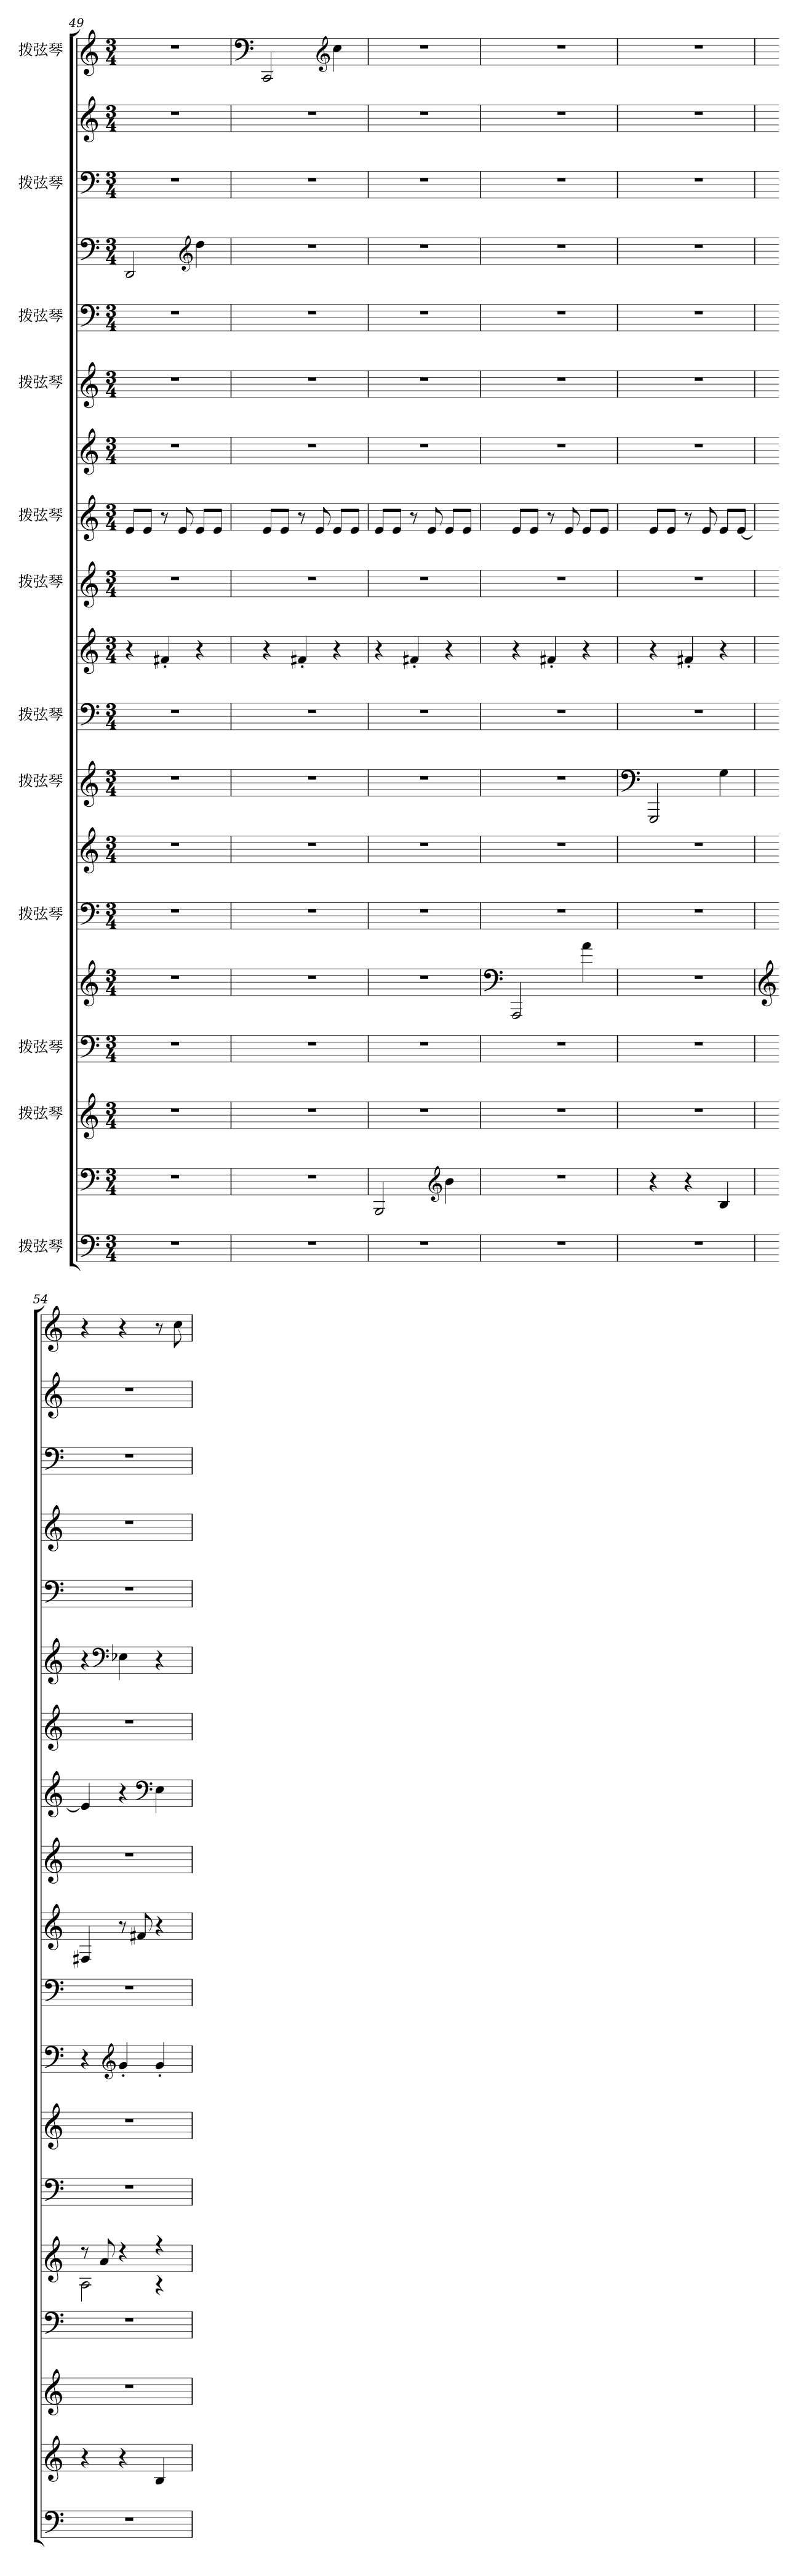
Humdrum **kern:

**kern	**kern	**kern	**kern	**kern	**kern	**kern	**kern	**kern	**kern	**kern	**kern	**kern	**kern	**kern	**kern	**kern	**kern	**kern
*part12	*part12	*part11	*part10	*part10	*part9	*part9	*part8	*part7	*part7	*part6	*part5	*part5	*part4	*part3	*part3	*part2	*part2	*part1
*staff19	*staff18	*staff17	*staff16	*staff15	*staff14	*staff13	*staff12	*staff11	*staff10	*staff9	*staff8	*staff7	*staff6	*staff5	*staff4	*staff3	*staff2	*staff1
*I"拨弦琴	*	*I"拨弦琴	*I"拨弦琴	*	*I"拨弦琴	*	*I"拨弦琴	*I"拨弦琴	*	*I"拨弦琴	*I"拨弦琴	*	*I"拨弦琴	*I"拨弦琴	*	*I"拨弦琴	*	*I"拨弦琴
*clefF4	*clefF4	*clefG2	*clefF4	*clefG2	*clefF4	*clefG2	*clefG2	*clefF4	*clefG2	*clefG2	*clefG2	*clefG2	*clefG2	*clefF4	*clefF4	*clefF4	*clefG2	*clefG2
*k[]	*k[]	*k[]	*k[]	*k[]	*k[]	*k[]	*k[]	*k[]	*k[]	*k[]	*k[]	*k[]	*k[]	*k[]	*k[]	*k[]	*k[]	*k[]
*M3/4	*M3/4	*M3/4	*M3/4	*M3/4	*M3/4	*M3/4	*M3/4	*M3/4	*M3/4	*M3/4	*M3/4	*M3/4	*M3/4	*M3/4	*M3/4	*M3/4	*M3/4	*M3/4
=49	=49	=49	=49	=49	=49	=49	=49	=49	=49	=49	=49	=49	=49	=49	=49	=49	=49	=49
2.r	2.r	2.r	2.r	2.r	2.r	2.r	2.r	2.r	4r	2.r	8e/L	2.r	2.r	2.r	2DD/	2.r	2.r	2.r
.	.	.	.	.	.	.	.	.	.	.	8e/J	.	.	.	.	.	.	.
.	.	.	.	.	.	.	.	.	4f#X'/	.	8r	.	.	.	.	.	.	.
.	.	.	.	.	.	.	.	.	.	.	8e/	.	.	.	.	.	.	.
*	*	*	*	*	*	*	*	*	*	*	*	*	*	*	*clefG2	*	*	*
.	.	.	.	.	.	.	.	.	4r	.	8e/L	.	.	.	4dd\	.	.	.
.	.	.	.	.	.	.	.	.	.	.	8e/J	.	.	.	.	.	.	.
!!LO:PB:g=z
=50	=50	=50	=50	=50	=50	=50	=50	=50	=50	=50	=50	=50	=50	=50	=50	=50	=50	=50
*	*	*	*	*	*	*	*	*	*	*	*	*	*	*	*	*	*	*clefF4
2.r	2.r	2.r	2.r	2.r	2.r	2.r	2.r	2.r	4r	2.r	8e/L	2.r	2.r	2.r	2.r	2.r	2.r	2CC/
.	.	.	.	.	.	.	.	.	.	.	8e/J	.	.	.	.	.	.	.
.	.	.	.	.	.	.	.	.	4f#X'/	.	8r	.	.	.	.	.	.	.
.	.	.	.	.	.	.	.	.	.	.	8e/	.	.	.	.	.	.	.
*	*	*	*	*	*	*	*	*	*	*	*	*	*	*	*	*	*	*clefG2
.	.	.	.	.	.	.	.	.	4r	.	8e/L	.	.	.	.	.	.	4cc\
.	.	.	.	.	.	.	.	.	.	.	8e/J	.	.	.	.	.	.	.
=51	=51	=51	=51	=51	=51	=51	=51	=51	=51	=51	=51	=51	=51	=51	=51	=51	=51	=51
2.r	2BBB/	2.r	2.r	2.r	2.r	2.r	2.r	2.r	4r	2.r	8e/L	2.r	2.r	2.r	2.r	2.r	2.r	2.r
.	.	.	.	.	.	.	.	.	.	.	8e/J	.	.	.	.	.	.	.
.	.	.	.	.	.	.	.	.	4f#X'/	.	8r	.	.	.	.	.	.	.
.	.	.	.	.	.	.	.	.	.	.	8e/	.	.	.	.	.	.	.
*	*clefG2	*	*	*	*	*	*	*	*	*	*	*	*	*	*	*	*	*
.	4b\	.	.	.	.	.	.	.	4r	.	8e/L	.	.	.	.	.	.	.
.	.	.	.	.	.	.	.	.	.	.	8e/J	.	.	.	.	.	.	.
=52	=52	=52	=52	=52	=52	=52	=52	=52	=52	=52	=52	=52	=52	=52	=52	=52	=52	=52
*	*	*	*	*clefF4	*	*	*	*	*	*	*	*	*	*	*	*	*	*
2.r	2.r	2.r	2.r	2AAA/	2.r	2.r	2.r	2.r	4r	2.r	8e/L	2.r	2.r	2.r	2.r	2.r	2.r	2.r
.	.	.	.	.	.	.	.	.	.	.	8e/J	.	.	.	.	.	.	.
.	.	.	.	.	.	.	.	.	4f#X'/	.	8r	.	.	.	.	.	.	.
.	.	.	.	.	.	.	.	.	.	.	8e/	.	.	.	.	.	.	.
.	.	.	.	4a\	.	.	.	.	4r	.	8e/L	.	.	.	.	.	.	.
.	.	.	.	.	.	.	.	.	.	.	8e/J	.	.	.	.	.	.	.
=53	=53	=53	=53	=53	=53	=53	=53	=53	=53	=53	=53	=53	=53	=53	=53	=53	=53	=53
*	*	*	*	*	*	*	*clefF4	*	*	*	*	*	*	*	*	*	*	*
2.r	4r	2.r	2.r	2.r	2.r	2.r	2GGG/	2.r	4r	2.r	8e/L	2.r	2.r	2.r	2.r	2.r	2.r	2.r
.	.	.	.	.	.	.	.	.	.	.	8e/J	.	.	.	.	.	.	.
.	4r	.	.	.	.	.	.	.	4f#X'/	.	8r	.	.	.	.	.	.	.
.	.	.	.	.	.	.	.	.	.	.	8e/	.	.	.	.	.	.	.
.	4B/	.	.	.	.	.	4G\	.	4r	.	8e/L	.	.	.	.	.	.	.
.	.	.	.	.	.	.	.	.	.	.	[8e/J	.	.	.	.	.	.	.
=54	=54	=54	=54	=54	=54	=54	=54	=54	=54	=54	=54	=54	=54	=54	=54	=54	=54	=54
*	*	*	*	*clefG2	*	*	*	*	*	*	*	*	*	*	*	*	*	*
*	*	*	*	*^	*	*	*	*	*	*	*	*	*	*	*	*	*	*
2.r	4r	2.r	2.r	8r	2A\	2.r	2.r	4r	2.r	4F#X/	2.r	4e/]	2.r	4r	2.r	2.r	2.r	2.r	4r
.	.	.	.	8a/	.	.	.	.	.	.	.	.	.	.	.	.	.	.	.
*	*	*	*	*	*	*	*	*clefG2	*	*	*	*	*	*clefF4	*	*	*	*	*
.	4r	.	.	4r	.	.	.	4g'/	.	8r	.	4r	.	4E-X\	.	.	.	.	4r
.	.	.	.	.	.	.	.	.	.	8f#X/	.	.	.	.	.	.	.	.	.
*	*	*	*	*	*	*	*	*	*	*	*	*clefF4	*	*	*	*	*	*	*
.	4B/	.	.	4r	4r	.	.	4g'/	.	4r	.	4E\	.	4r	.	.	.	.	8r
.	.	.	.	.	.	.	.	.	.	.	.	.	.	.	.	.	.	.	8cc\
*	*	*	*	*v	*v	*	*	*	*	*	*	*	*	*	*	*	*	*	*
=	=	=	=	=	=	=	=	=	=	=	=	=	=	=	=	=	=	=
*-	*-	*-	*-	*-	*-	*-	*-	*-	*-	*-	*-	*-	*-	*-	*-	*-	*-	*-
